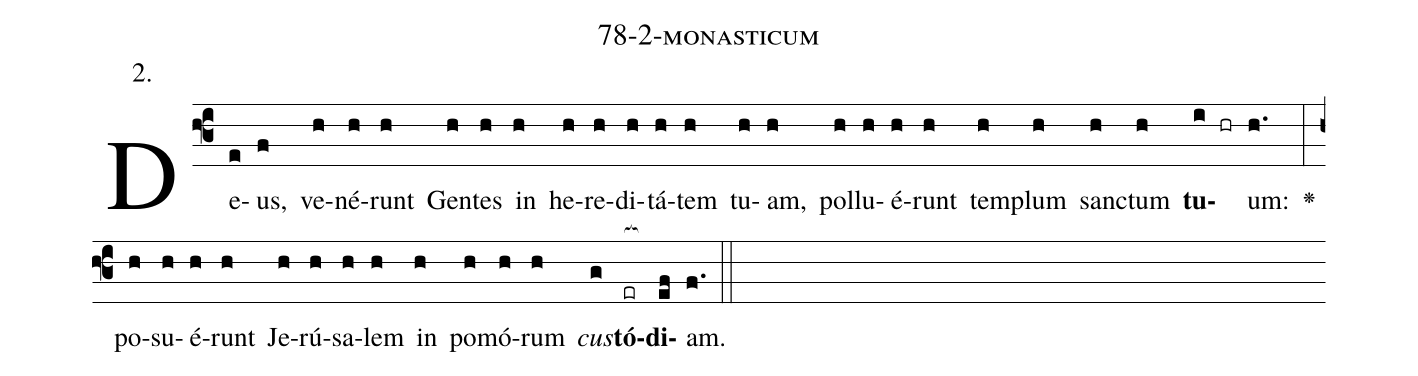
name: 78-2-monasticum;
annotation: 2.;
%%
(f3)De(e)us,(f) ve(h)né(h)runt(h) Gen(h)tes(h) in(h) he(h)re(h)di(h)tá(h)tem(h) tu(h)am,(h) pol(h)lu(h)é(h)runt(h) tem(h)plum(h) sanc(h)tum(h) <b>tu</b>(i hr)um:(h.) <v>\greheightstar</v>(:) po(h)su(h)é(h)runt(h) Je(h)rú(h)sa(h)lem(h) in(h) po(h)mó(h)rum(h) <i>cus</i>(g)<b>tó</b>(er[ocb:1{])<b>di</b>(ef[ocb:0}])am.(f.) (::)


%E(h) u(h) o(h) u(g) a(ef) e.(f.) (::)
